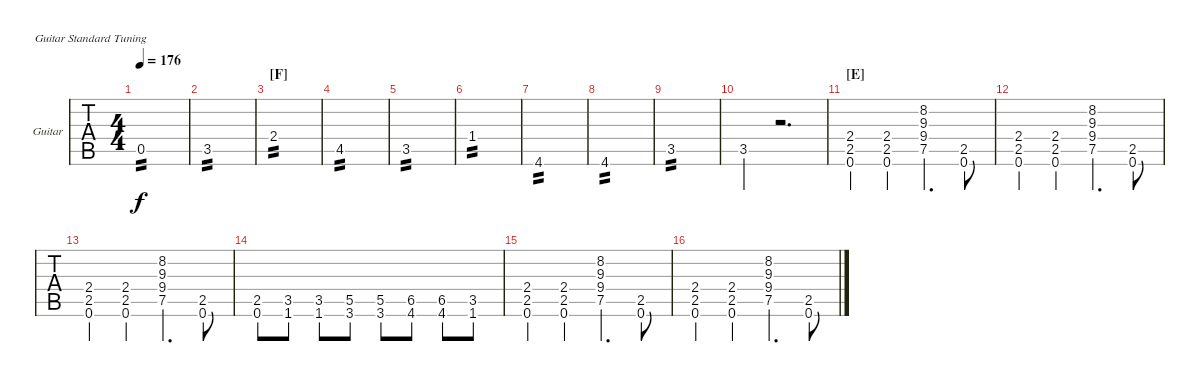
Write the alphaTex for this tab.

\defaultSystemsLayout 4
\bracketExtendMode groupsimilarinstruments
\firstSystemTrackNameOrientation horizontal
\otherSystemsTrackNameOrientation horizontal
\track ("Guitar" "Guitar") {instrument distortionguitar}
\staff {tabs}
\tuning (E4 B3 G3 D3 A2 E2)
\ts (4 4)
\tempo 176
\clef g2
\ks c
0.5.1{tp 2 dy f} |
3.5.1{tp 2} |
\section ("F" "")
2.4.1{tp 2} |
4.5.1{tp 2} |
3.5.1{tp 2} |
1.4.1{tp 2} |
4.6.1{tp 2} |
4.6.1{tp 2} |
3.5.1{tp 2} |
3.5{st}.4 r.2{d} |
\section ("E" "")
(0.6 2.5 2.4).4 (0.6 2.5 2.4).4 (9.4 9.3 8.2 7.5).4{d} (0.6 2.5).8 |
(0.6 2.5 2.4).4 (0.6 2.5 2.4).4 (9.4 9.3 8.2 7.5).4{d} (0.6 2.5).8 |
(0.6 2.5 2.4).4 (0.6 2.5 2.4).4 (9.4 9.3 8.2 7.5).4{d} (0.6 2.5).8 |
(0.6 2.5).8 (1.6 3.5).8 (1.6 3.5).8 (3.6 5.5).8 (3.6 5.5).8 (4.6 6.5).8 (4.6 6.5).8 (1.6 3.5).8 |
(0.6 2.5 2.4).4 (0.6 2.5 2.4).4 (9.4 9.3 8.2 7.5).4{d} (0.6 2.5).8 |
(0.6 2.5 2.4).4 (0.6 2.5 2.4).4 (9.4 9.3 8.2 7.5).4{d} (0.6 2.5).8
